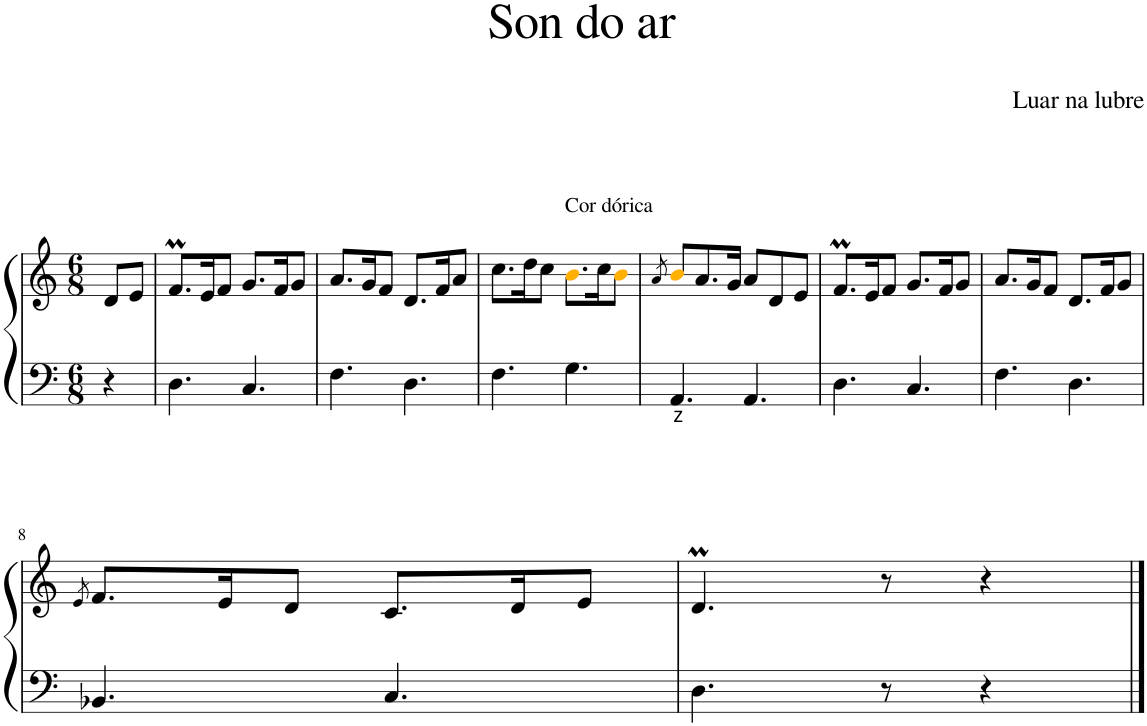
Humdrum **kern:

**kern	**kern
*part1	*part1
*staff2	*staff1
*I"Piano	*
*I'Pno.	*
*clefF4	*clefG2
*k[]	*k[]
*M6/8	*M6/8
=1	=1
4r	8d/L
.	8e/J
=2	=2
4.D\	8.fM/L
.	16e/K
.	8f/J
4.C/	8.g/L
.	16f/K
.	8g/J
=3	=3
4.F\	8.a/L
.	16g/K
.	8f/J
4.D\	8.d/L
.	16f/K
.	8a/J
=4	=4
4.F\	8.cc\L
.	16dd\K
.	8cc\J
!	!LO:TX:a:t=Cor dórica
4.G\	8.bi\L
.	16cc\K
.	8bi\J
=5	=5
.	8qa/
!LO:TX:b:t=z	!
4.AA/	8bi/L
.	8.a/
.	16g/Jk
4.AA/	8a/L
.	8d/
.	8e/J
=6	=6
4.D\	8.fM/L
.	16e/K
.	8f/J
4.C/	8.g/L
.	16f/K
.	8g/J
=7	=7
4.F\	8.a/L
.	16g/K
.	8f/J
4.D\	8.d/L
.	16f/K
.	8g/J
!!LO:LB:g=z
=8	=8
.	8qe/
4.BB-X/	8.f/L
.	16e/K
.	8d/J
4.C/	8.c/L
.	16d/K
.	8e/J
=9	=9
4.D\	4.dM/
8r	8r
4r	4r
==	==
*-	*-
